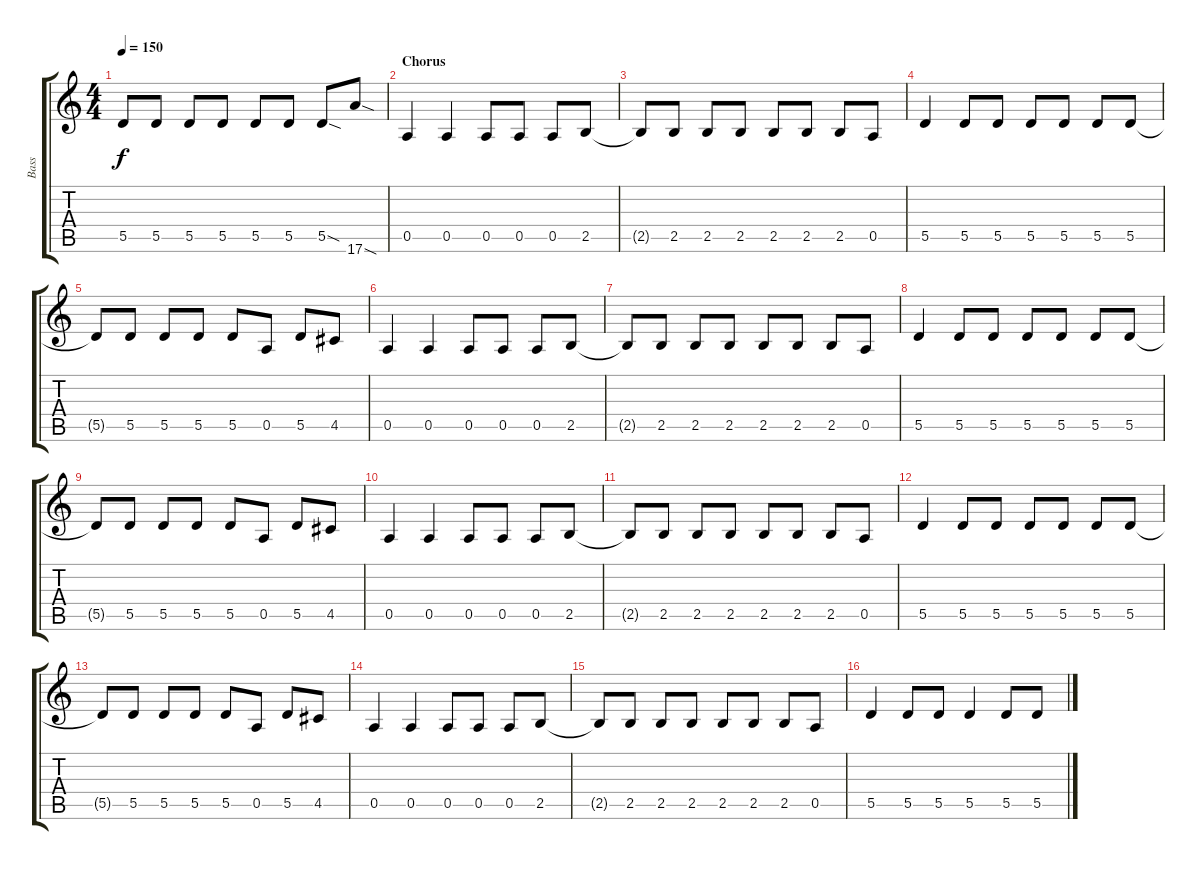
\track ("Bass" "Bass") {instrument electricbasspick}
\staff {score tabs}
\tuning (E4 B3 G3 D3 A2 E2) {hide}
\ts (4 4)
\tempo 150
\clef g2
\ks c
5.5.8{dy f} 5.5.8 5.5.8 5.5.8 5.5.8 5.5.8 5.5{sod}.8 17.6{sod}.8 |
\section ("" "Chorus")
0.5.4 0.5.4 0.5.8 0.5.8 0.5.8 2.5.8 |
2.5{t}.8 2.5.8 2.5.8 2.5.8 2.5.8 2.5.8 2.5.8 0.5.8 |
5.5.4 5.5.8 5.5.8 5.5.8 5.5.8 5.5.8 5.5.8 |
5.5{t}.8 5.5.8 5.5.8 5.5.8 5.5.8 0.5.8 5.5.8 4.5.8 |
0.5.4 0.5.4 0.5.8 0.5.8 0.5.8 2.5.8 |
2.5{t}.8 2.5.8 2.5.8 2.5.8 2.5.8 2.5.8 2.5.8 0.5.8 |
5.5.4 5.5.8 5.5.8 5.5.8 5.5.8 5.5.8 5.5.8 |
5.5{t}.8 5.5.8 5.5.8 5.5.8 5.5.8 0.5.8 5.5.8 4.5.8 |
0.5.4 0.5.4 0.5.8 0.5.8 0.5.8 2.5.8 |
2.5{t}.8 2.5.8 2.5.8 2.5.8 2.5.8 2.5.8 2.5.8 0.5.8 |
5.5.4 5.5.8 5.5.8 5.5.8 5.5.8 5.5.8 5.5.8 |
5.5{t}.8 5.5.8 5.5.8 5.5.8 5.5.8 0.5.8 5.5.8 4.5.8 |
0.5.4 0.5.4 0.5.8 0.5.8 0.5.8 2.5.8 |
2.5{t}.8 2.5.8 2.5.8 2.5.8 2.5.8 2.5.8 2.5.8 0.5.8 |
5.5.4 5.5.8 5.5.8 5.5.4 5.5.8 5.5.8
